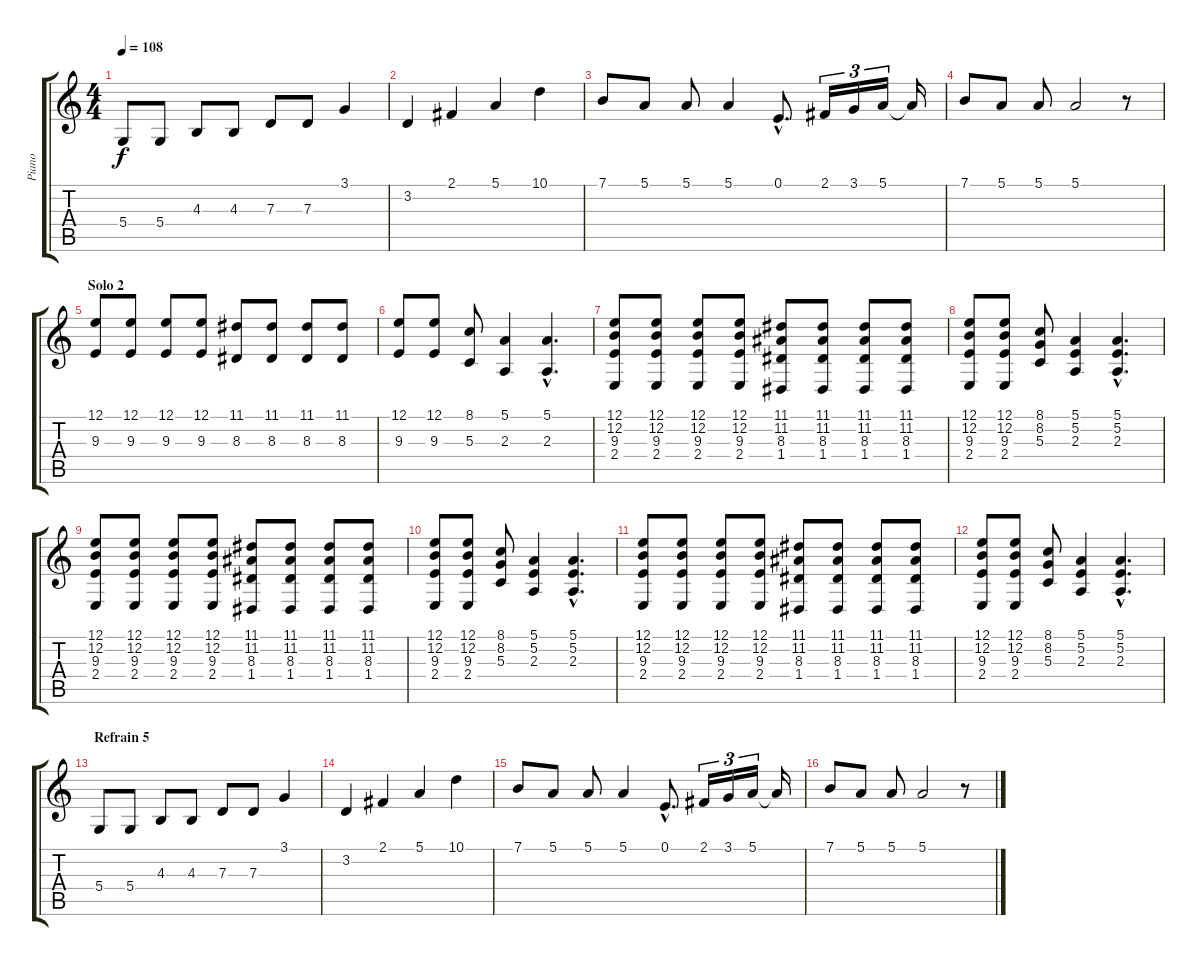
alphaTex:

\track ("Piano" "Piano") {instrument acousticgrandpiano}
\staff {score tabs}
\tuning (E4 B3 G3 D3 A2 E2) {hide}
\ts (4 4)
\tempo 108
\clef g2
\ks c
5.4.8{dy f} 5.4.8 4.3.8 4.3.8 7.3.8 7.3.8 3.1.4 |
3.2.4 2.1.4 5.1.4 10.1.4 |
7.1.8 5.1.8 5.1.8 5.1.4 0.1{hac}.8{d} 2.1.16{tu (3 2)} 3.1.16{tu (3 2)} 5.1.16{tu (3 2)} 5.1{t}.16 |
7.1.8 5.1.8 5.1.8 5.1.2 r.8 |
\section ("" "Solo 2")
(12.1 9.3).8 (12.1 9.3).8 (12.1 9.3).8 (12.1 9.3).8 (11.1 8.3).8 (11.1 8.3).8 (11.1 8.3).8 (11.1 8.3).8 |
(12.1 9.3).8 (12.1 9.3).8 (8.1 5.3).8 (5.1 2.3).4 (5.1{hac} 2.3{hac}).4{d} |
(12.1 12.2 9.3 2.4).8 (12.1 12.2 9.3 2.4).8 (12.1 12.2 9.3 2.4).8 (12.1 12.2 9.3 2.4).8 (11.1 11.2 8.3 1.4).8 (11.1 11.2 8.3 1.4).8 (11.1 11.2 8.3 1.4).8 (11.1 11.2 8.3 1.4).8 |
(12.1 12.2 9.3 2.4).8 (12.1 12.2 9.3 2.4).8 (8.1 8.2 5.3).8 (5.1 5.2 2.3).4 (5.1{hac} 5.2{hac} 2.3{hac}).4{d} |
(12.1 12.2 9.3 2.4).8 (12.1 12.2 9.3 2.4).8 (12.1 12.2 9.3 2.4).8 (12.1 12.2 9.3 2.4).8 (11.1 11.2 8.3 1.4).8 (11.1 11.2 8.3 1.4).8 (11.1 11.2 8.3 1.4).8 (11.1 11.2 8.3 1.4).8 |
(12.1 12.2 9.3 2.4).8 (12.1 12.2 9.3 2.4).8 (8.1 8.2 5.3).8 (5.1 5.2 2.3).4 (5.1{hac} 5.2{hac} 2.3{hac}).4{d} |
(12.1 12.2 9.3 2.4).8 (12.1 12.2 9.3 2.4).8 (12.1 12.2 9.3 2.4).8 (12.1 12.2 9.3 2.4).8 (11.1 11.2 8.3 1.4).8 (11.1 11.2 8.3 1.4).8 (11.1 11.2 8.3 1.4).8 (11.1 11.2 8.3 1.4).8 |
(12.1 12.2 9.3 2.4).8 (12.1 12.2 9.3 2.4).8 (8.1 8.2 5.3).8 (5.1 5.2 2.3).4 (5.1{hac} 5.2{hac} 2.3{hac}).4{d} |
\section ("" "Refrain 5")
5.4.8 5.4.8 4.3.8 4.3.8 7.3.8 7.3.8 3.1.4 |
3.2.4 2.1.4 5.1.4 10.1.4 |
7.1.8 5.1.8 5.1.8 5.1.4 0.1{hac}.8{d} 2.1.16{tu (3 2)} 3.1.16{tu (3 2)} 5.1.16{tu (3 2)} 5.1{t}.16 |
7.1.8 5.1.8 5.1.8 5.1.2 r.8
